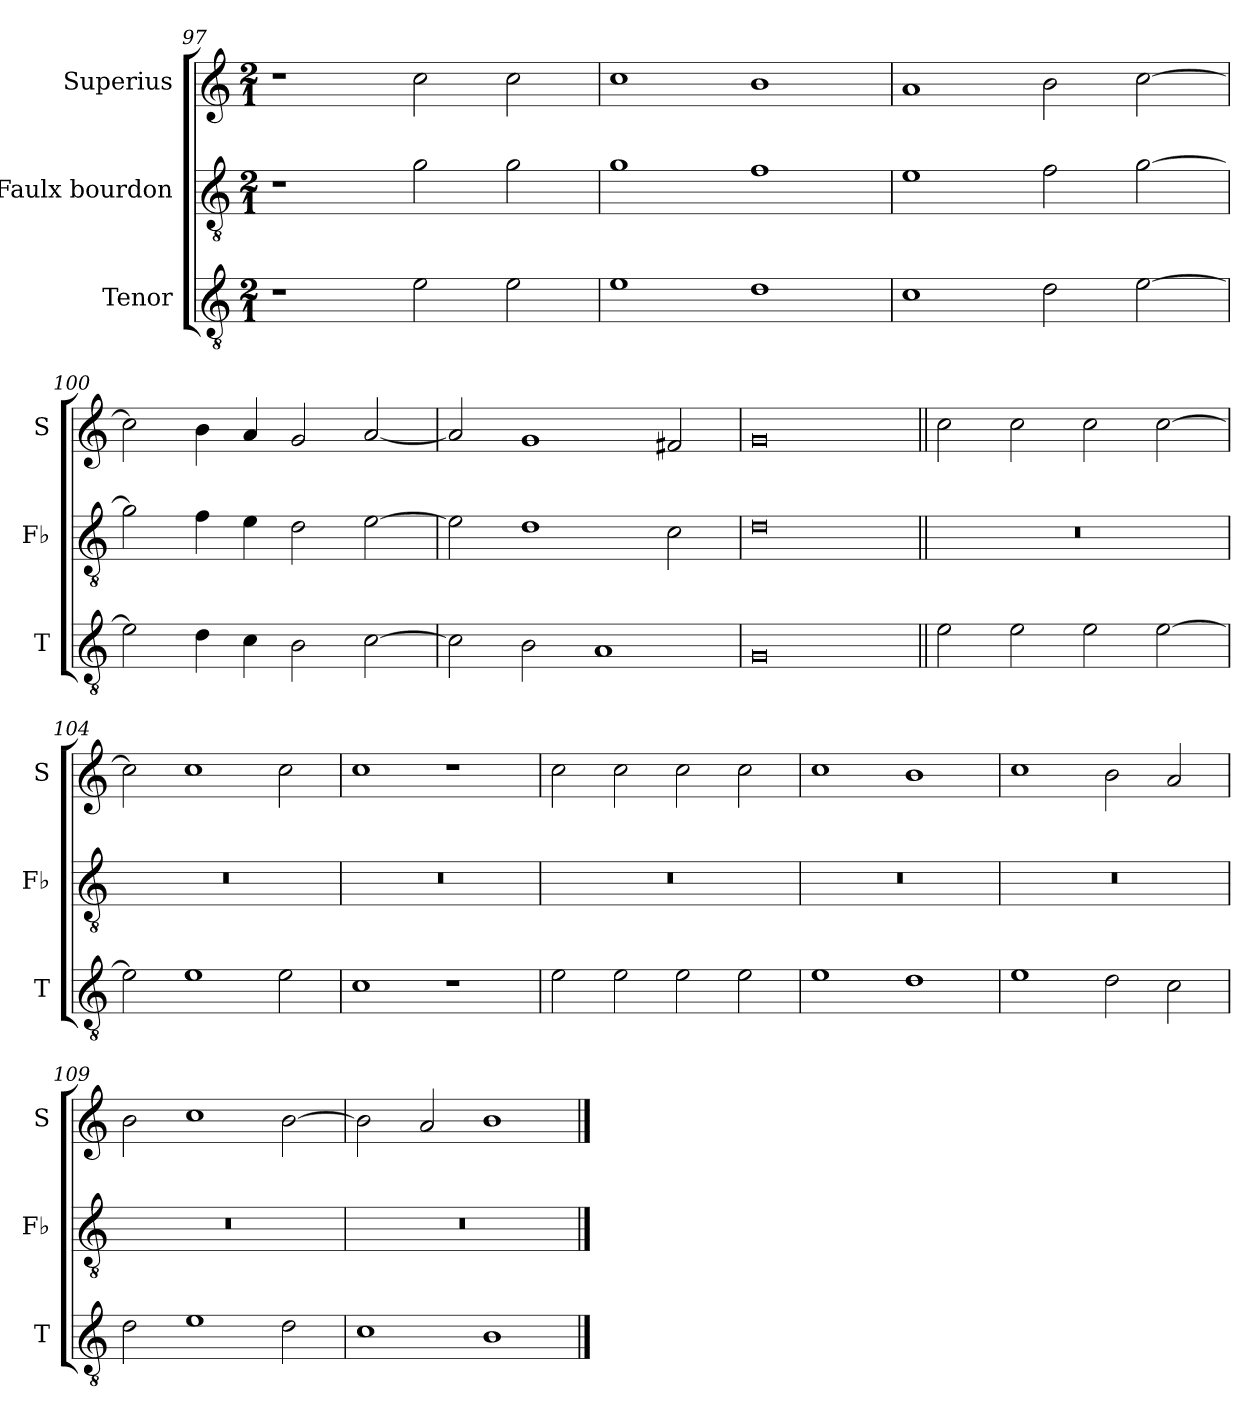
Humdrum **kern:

**kern	**kern	**kern
*part3	*part2	*part1
*staff3	*staff2	*staff1
*I"Tenor	*I"Faulx bourdon	*I"Superius
*I'T	*I'Fb	*I'S
*clefGv2	*clefGv2	*clefG2
*k[]	*k[]	*k[]
*M2/1	*M2/1	*M2/1
=97	=97	=97
1r	1r	1r
2e\	2g\	2cc\
2e\	2g\	2cc\
=98	=98	=98
1e	1g	1cc
1d	1f	1b
=99	=99	=99
1c	1e	1a
2d\	2f\	2b\
[2e\	[2g\	[2cc\
=100	=100	=100
2e\]	2g\]	2cc\]
4d\	4f\	4b\
4c\	4e\	4a/
2B\	2d\	2g/
[2c\	[2e\	[2a/
=101	=101	=101
2c\]	2e\]	2a/]
2B\	1d	1g
1A	.	.
.	2c\	2f#X/
=102	=102	=102
0G	0d	0g
=103||	=103||	=103||
2e\	0r	2cc\
2e\	.	2cc\
2e\	.	2cc\
[2e\	.	[2cc\
=104	=104	=104
2e\]	0r	2cc\]
1e	.	1cc
2e\	.	2cc\
=105	=105	=105
1c	0r	1cc
1r	.	1r
=106	=106	=106
2e\	0r	2cc\
2e\	.	2cc\
2e\	.	2cc\
2e\	.	2cc\
=107	=107	=107
1e	0r	1cc
1d	.	1b
=108	=108	=108
1e	0r	1cc
2d\	.	2b\
2c\	.	2a/
=109	=109	=109
2d\	0r	2b\
1e	.	1cc
2d\	.	[2b\
=110	=110	=110
1c	0r	2b\]
.	.	2a/
1B	.	1b
==	==	==
*-	*-	*-
